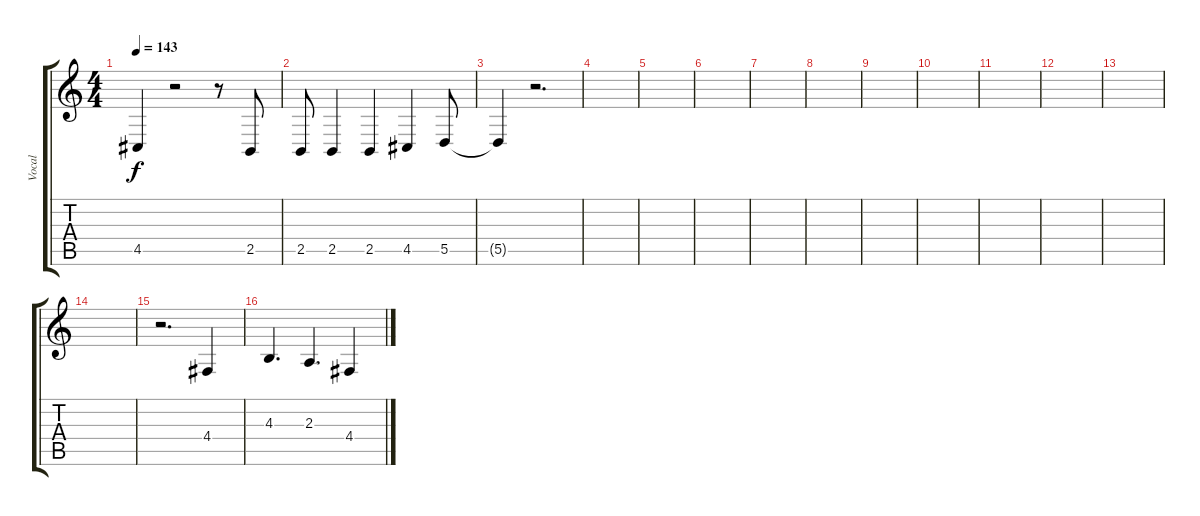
\track ("Vocal" "Vocal") {instrument violin}
\staff {score tabs}
\tuning (E4 B3 G3 D3 A2 E2) {hide}
\ts (4 4)
\tempo 143
\clef g2
\ks c
4.5{t}.4{dy f} r.2 r.8 2.5.8 |
2.5.8 2.5.4 2.5.4 4.5.4 5.5.8 |
5.5{t}.4 r.2{d} |
|
|
|
|
|
|
|
|
|
|
|
r.2{d} 4.4.4 |
4.3.4{d} 2.3.4{d} 4.4.4
